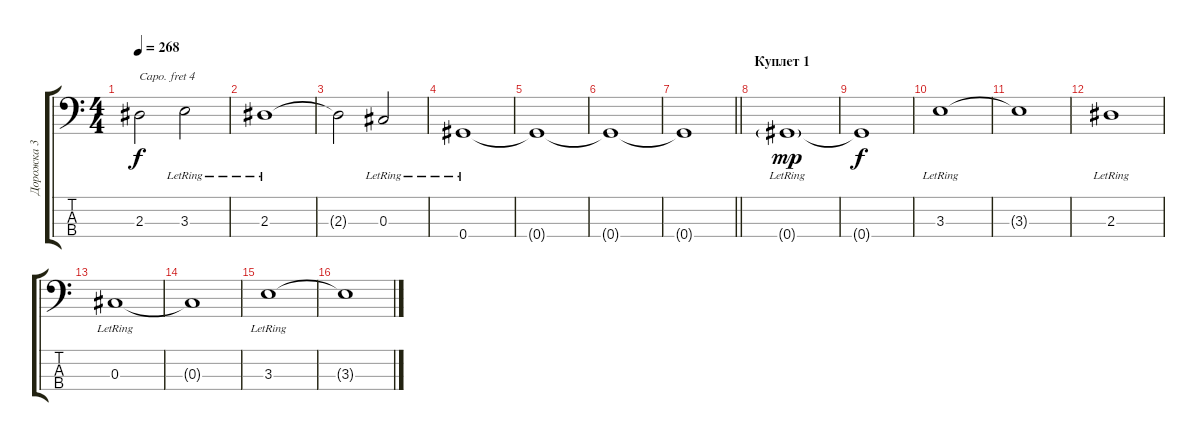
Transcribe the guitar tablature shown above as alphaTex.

\track ("Дорожка 3" "Дорожка 3") {instrument electricbassfinger}
\staff {score tabs}
\capo 4
\tuning (G2 D2 A1 E1) {hide}
\ts (4 4)
\tempo 268
\clef f4
\ks c
2.3{t}.2{dy f} 3.3{lr}.2 |
2.3{lr}.1 |
2.3{t}.2 0.3{lr}.2 |
0.4{lr}.1 |
0.4{t}.1 |
0.4{t}.1 |
\barLineRight lightlight
0.4{t}.1 |
\section ("" "Куплет 1")
0.4{g lr}.1{dy mp} |
0.4{t}.1{dy f} |
3.3{lr}.1 |
3.3{t}.1 |
2.3{lr}.1 |
0.3{lr}.1 |
0.3{t}.1 |
3.3{lr}.1 |
3.3{t}.1
